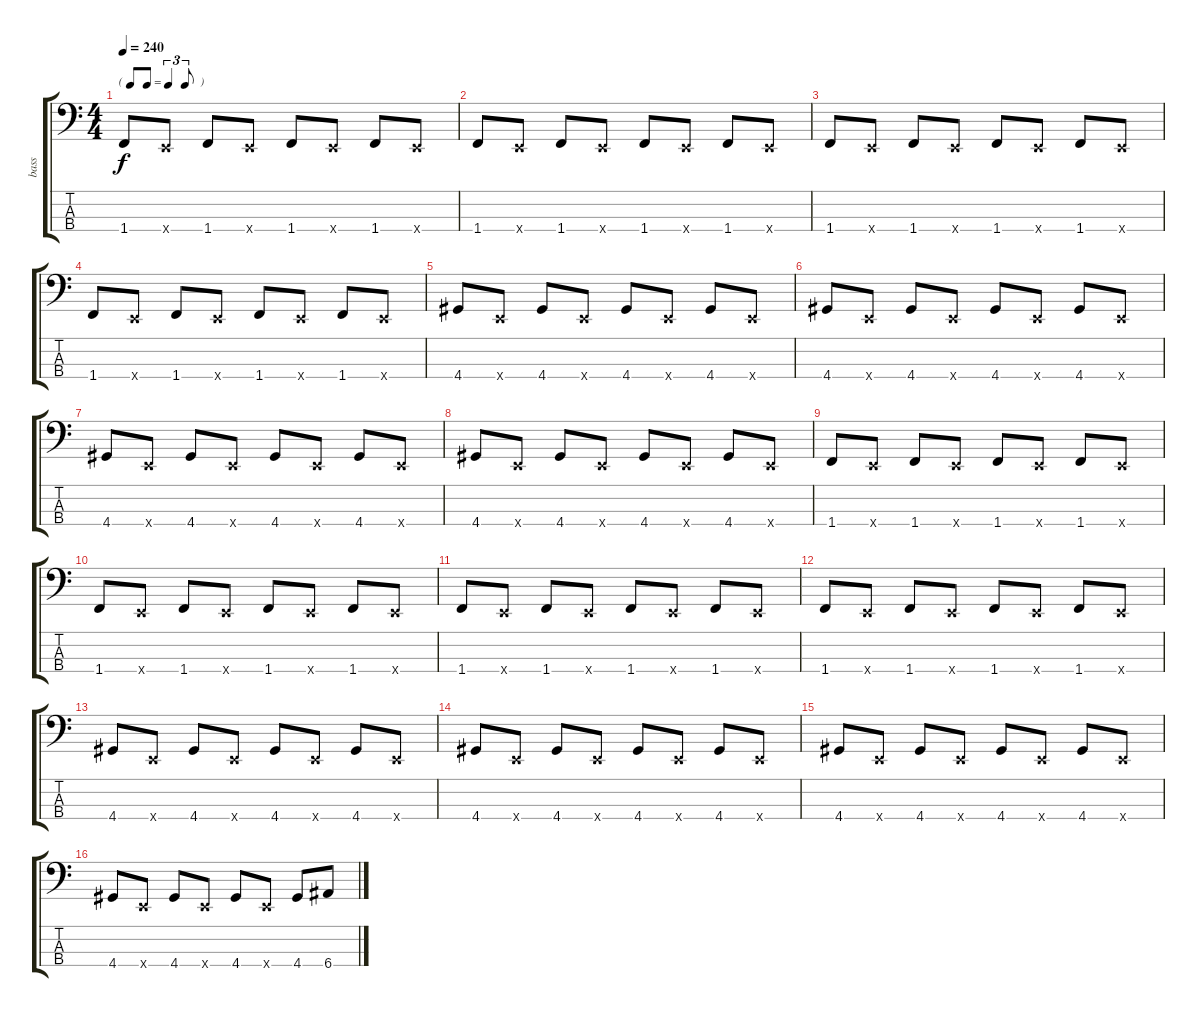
\track ("bass" "bass") {instrument electricbassfinger}
\staff {score tabs}
\tuning (G2 D2 A1 E1) {hide}
\ts (4 4)
\tf triplet8th
\tempo 240
\clef f4
\ks c
1.4.8{dy f} 0.4{x}.8 1.4.8 0.4{x}.8 1.4.8 0.4{x}.8 1.4.8 0.4{x}.8 |
1.4.8 0.4{x}.8 1.4.8 0.4{x}.8 1.4.8 0.4{x}.8 1.4.8 0.4{x}.8 |
1.4.8 0.4{x}.8 1.4.8 0.4{x}.8 1.4.8 0.4{x}.8 1.4.8 0.4{x}.8 |
1.4.8 0.4{x}.8 1.4.8 0.4{x}.8 1.4.8 0.4{x}.8 1.4.8 0.4{x}.8 |
4.4.8 0.4{x}.8 4.4.8 0.4{x}.8 4.4.8 0.4{x}.8 4.4.8 0.4{x}.8 |
4.4.8 0.4{x}.8 4.4.8 0.4{x}.8 4.4.8 0.4{x}.8 4.4.8 0.4{x}.8 |
4.4.8 0.4{x}.8 4.4.8 0.4{x}.8 4.4.8 0.4{x}.8 4.4.8 0.4{x}.8 |
4.4.8 0.4{x}.8 4.4.8 0.4{x}.8 4.4.8 0.4{x}.8 4.4.8 0.4{x}.8 |
1.4.8 0.4{x}.8 1.4.8 0.4{x}.8 1.4.8 0.4{x}.8 1.4.8 0.4{x}.8 |
1.4.8 0.4{x}.8 1.4.8 0.4{x}.8 1.4.8 0.4{x}.8 1.4.8 0.4{x}.8 |
1.4.8 0.4{x}.8 1.4.8 0.4{x}.8 1.4.8 0.4{x}.8 1.4.8 0.4{x}.8 |
1.4.8 0.4{x}.8 1.4.8 0.4{x}.8 1.4.8 0.4{x}.8 1.4.8 0.4{x}.8 |
4.4.8 0.4{x}.8 4.4.8 0.4{x}.8 4.4.8 0.4{x}.8 4.4.8 0.4{x}.8 |
4.4.8 0.4{x}.8 4.4.8 0.4{x}.8 4.4.8 0.4{x}.8 4.4.8 0.4{x}.8 |
4.4.8 0.4{x}.8 4.4.8 0.4{x}.8 4.4.8 0.4{x}.8 4.4.8 0.4{x}.8 |
4.4.8 0.4{x}.8 4.4.8 0.4{x}.8 4.4.8 0.4{x}.8 4.4.8 6.4.8
